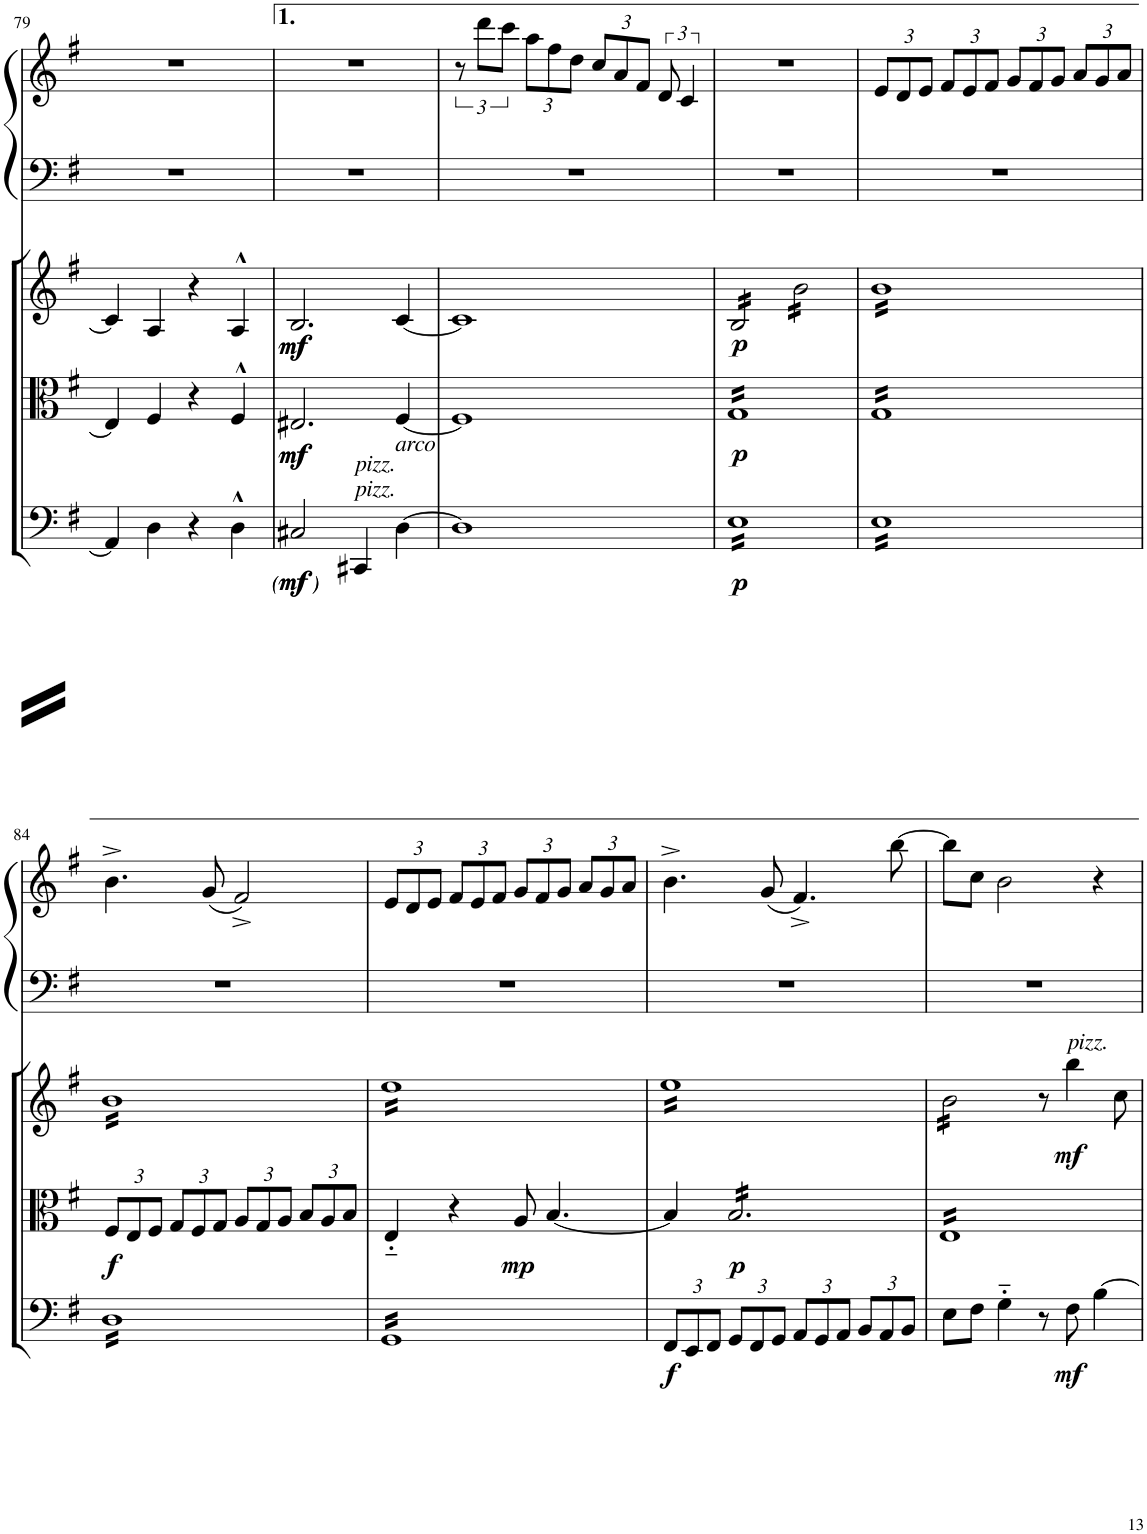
**kern	**dynam	**kern	**dynam	**kern	**dynam	**kern	**kern
*part4	*part4	*part3	*part3	*part2	*part2	*part1	*part1
*staff5	*staff5	*staff4	*staff4	*staff3	*staff3	*staff2	*staff1
*I"Violoncello	*	*I"Viola	*	*I"Housle	*	*I"Harfa	*
*I'Vc	*	*I'Vla	*	*	*	*	*
!!LO:PB:g=z
*clefF4	*	*clefC3	*	*clefG2	*	*clefF4	*clefG2
*k[f#]	*	*k[f#]	*	*k[f#]	*	*k[f#]	*k[f#]
*M4/4	*	*M4/4	*	*M4/4	*	*M4/4	*M4/4
=79	=79	=79	=79	=79	=79	=79	=79
4AA/]	.	4E/]	.	4c/]	.	1r	1r
4D\	.	4F#/	.	4A/	.	.	.
4r	.	4r	.	4r	.	.	.
4D^^\	.	4F#^^/	.	4A^^/	.	.	.
=80	=80	=80	=80	=80	=80	=80	=80
!	!LO:DY:b	!	!	!	!	!	!
!	!LO:DY:n=1:b	!	!	!	!	!	!
!	!LO:DY:n=2:b	!	!	!	!	!	!
!	!LO:DY:n=3:b	!	!	!	!	!	!
!	!LO:DY:n=4:b	!	!	!	!	!	!
!	!LO:DY:n=5:b	!	!LO:DY:b	!	!	!	!
!	!	!	!LO:DY:n=1:b	!	!LO:DY:b	!	!
!	!	!	!	!	!LO:DY:n=1:b	!	!
2C#X/	other-dynamics mf other-dynamics other-dynamics mf other-dynamics	2.E#X/	mf mf	2.B/	mf mf	1r	1r
!LO:TX:a:i:t=pizz.	!	!	!	!	!	!	!
!LO:TX:a:i:t=pizz.	!	!	!	!	!	!	!
4CC#X/	.	.	.	.	.	.	.
!LO:TX:a:i:t=arco	!	!	!	!	!	!	!
[4D\	.	[4F#/	.	[4c/	.	.	.
=81	=81	=81	=81	=81	=81	=81	=81
1D]	.	1F#]	.	1c]	.	1r	12r
.	.	.	.	.	.	.	12ddd\L
.	.	.	.	.	.	.	12ccc\J
*	*	*	*	*	*	*	*Xbrackettup
.	.	.	.	.	.	.	12aa\L
.	.	.	.	.	.	.	12ff#\
.	.	.	.	.	.	.	12dd\J
.	.	.	.	.	.	.	12cc/L
.	.	.	.	.	.	.	12a/
.	.	.	.	.	.	.	12f#/J
*	*	*	*	*	*	*	*brackettup
.	.	.	.	.	.	.	12d/
.	.	.	.	.	.	.	6c/
=82	=82	=82	=82	=82	=82	=82	=82
!	!LO:DY:b	!	!LO:DY:b	!	!LO:DY:b	!	!
*tremolo	*	*	*	*	*	*	*
*	*	*tremolo	*	*	*	*	*
*	*	*	*	*tremolo	*	*	*
16ELL	p	16GLL	p	16B/LL	p	1r	1r
16E	.	16G	.	16B/	.	.	.
16E	.	16G	.	16B/	.	.	.
16E	.	16G	.	16B/	.	.	.
16E	.	16G	.	16B/	.	.	.
16E	.	16G	.	16B/	.	.	.
16E	.	16G	.	16B/	.	.	.
16E	.	16G	.	16B/JJ	.	.	.
16E	.	16G	.	16b\LL	.	.	.
16E	.	16G	.	16b\	.	.	.
16E	.	16G	.	16b\	.	.	.
16E	.	16G	.	16b\	.	.	.
16E	.	16G	.	16b\	.	.	.
16E	.	16G	.	16b\	.	.	.
16E	.	16G	.	16b\	.	.	.
16EJJ	.	16GJJ	.	16b\JJ	.	.	.
=83	=83	=83	=83	=83	=83	=83	=83
*	*	*	*	*	*	*	*Xbrackettup
16ELL	.	16GLL	.	16bLL	.	1r	12e/L
16E	.	16G	.	16b	.	.	.
.	.	.	.	.	.	.	12d/
16E	.	16G	.	16b	.	.	.
.	.	.	.	.	.	.	12e/J
16E	.	16G	.	16b	.	.	.
16E	.	16G	.	16b	.	.	12f#/L
16E	.	16G	.	16b	.	.	.
.	.	.	.	.	.	.	12e/
16E	.	16G	.	16b	.	.	.
.	.	.	.	.	.	.	12f#/J
16E	.	16G	.	16b	.	.	.
16E	.	16G	.	16b	.	.	12g/L
16E	.	16G	.	16b	.	.	.
.	.	.	.	.	.	.	12f#/
16E	.	16G	.	16b	.	.	.
.	.	.	.	.	.	.	12g/J
16E	.	16G	.	16b	.	.	.
16E	.	16G	.	16b	.	.	12a/L
16E	.	16G	.	16b	.	.	.
.	.	.	.	.	.	.	12g/
16E	.	16G	.	16b	.	.	.
.	.	.	.	.	.	.	12a/J
16EJJ	.	16GJJ	.	16bJJ	.	.	.
*	*	*Xtremolo	*	*	*	*	*
!!LO:LB:g=z
=84	=84	=84	=84	=84	=84	=84	=84
*	*	*Xbrackettup	*	*	*	*	*
!	!	!	!LO:DY:b	!	!	!	!
16DLL	.	12F#/L	f	16bLL	.	1r	4.b^\
16D	.	.	.	16b	.	.	.
.	.	12E/	.	.	.	.	.
16D	.	.	.	16b	.	.	.
.	.	12F#/J	.	.	.	.	.
16D	.	.	.	16b	.	.	.
16D	.	12G/L	.	16b	.	.	.
16D	.	.	.	16b	.	.	.
.	.	12F#/	.	.	.	.	.
16D	.	.	.	16b	.	.	(8g/
.	.	12G/J	.	.	.	.	.
16D	.	.	.	16b	.	.	.
16D	.	12A/L	.	16b	.	.	2f#^/)
16D	.	.	.	16b	.	.	.
.	.	12G/	.	.	.	.	.
16D	.	.	.	16b	.	.	.
.	.	12A/J	.	.	.	.	.
16D	.	.	.	16b	.	.	.
16D	.	12B/L	.	16b	.	.	.
16D	.	.	.	16b	.	.	.
.	.	12A/	.	.	.	.	.
16D	.	.	.	16b	.	.	.
.	.	12B/J	.	.	.	.	.
16DJJ	.	.	.	16bJJ	.	.	.
=85	=85	=85	=85	=85	=85	=85	=85
16GGLL	.	4E'~/	.	16bLL	.	1r	12e/L
16GG	.	.	.	16b	.	.	.
.	.	.	.	.	.	.	12d/
16GG	.	.	.	16b	.	.	.
.	.	.	.	.	.	.	12e/J
16GG	.	.	.	16b	.	.	.
16GG	.	4r	.	16b	.	.	12f#/L
16GG	.	.	.	16b	.	.	.
.	.	.	.	.	.	.	12e/
16GG	.	.	.	16b	.	.	.
.	.	.	.	.	.	.	12f#/J
16GG	.	.	.	16b	.	.	.
!	!	!	!LO:DY:b	!	!	!	!
16GG	.	8A/	mp	16b	.	.	12g/L
16GG	.	.	.	16b	.	.	.
.	.	.	.	.	.	.	12f#/
16GG	.	[4.B/	.	16b	.	.	.
.	.	.	.	.	.	.	12g/J
16GG	.	.	.	16b	.	.	.
16GG	.	.	.	16b	.	.	12a/L
16GG	.	.	.	16b	.	.	.
.	.	.	.	.	.	.	12g/
16GG	.	.	.	16b	.	.	.
.	.	.	.	.	.	.	12a/J
16GGJJ	.	.	.	16bJJ	.	.	.
*Xtremolo	*	*	*	*	*	*	*
=86	=86	=86	=86	=86	=86	=86	=86
*Xbrackettup	*	*	*	*	*	*	*
!	!LO:DY:b	!	!	!	!	!	!
12FF#/L	f	4B/]	.	16eeLL	.	1r	4.b^\
.	.	.	.	16ee	.	.	.
12EE/	.	.	.	.	.	.	.
.	.	.	.	16ee	.	.	.
12FF#/J	.	.	.	.	.	.	.
.	.	.	.	16ee	.	.	.
!	!	!	!LO:DY:b	!	!	!	!
*	*	*tremolo	*	*	*	*	*
12GG/L	.	16B/LL	p	16ee	.	.	.
.	.	16B/	.	16ee	.	.	.
12FF#/	.	.	.	.	.	.	.
.	.	16B/	.	16ee	.	.	(8g/
12GG/J	.	.	.	.	.	.	.
.	.	16B/	.	16ee	.	.	.
12AA/L	.	16B/	.	16ee	.	.	4.f#^/)
.	.	16B/	.	16ee	.	.	.
12GG/	.	.	.	.	.	.	.
.	.	16B/	.	16ee	.	.	.
12AA/J	.	.	.	.	.	.	.
.	.	16B/	.	16ee	.	.	.
12BB/L	.	16B/	.	16ee	.	.	.
.	.	16B/	.	16ee	.	.	.
12AA/	.	.	.	.	.	.	.
.	.	16B/	.	16ee	.	.	[8bb\
12BB/J	.	.	.	.	.	.	.
.	.	16B/JJ	.	16eeJJ	.	.	.
=87	=87	=87	=87	=87	=87	=87	=87
8E\L	.	16ELL	.	16b\LL	.	1r	8bb\L]
.	.	16E	.	16b\	.	.	.
8F#\J	.	16E	.	16b\	.	.	8cc\J
.	.	16E	.	16b\	.	.	.
4G'~\	.	16E	.	16b\	.	.	2b\
.	.	16E	.	16b\	.	.	.
.	.	16E	.	16b\	.	.	.
.	.	16E	.	16b\JJ	.	.	.
*	*	*	*	*Xtremolo	*	*	*
8r	.	16E	.	8r	.	.	.
.	.	16E	.	.	.	.	.
!	!	!	!	!LO:TX:a:i:t=pizz.	!	!	!
!	!LO:DY:b	!	!	!	!LO:DY:b	!	!
8F#\	mf	16E	.	4bb\	mf	.	.
.	.	16E	.	.	.	.	.
[4B\	.	16E	.	.	.	.	4r
.	.	16E	.	.	.	.	.
.	.	16E	.	8cc\	.	.	.
.	.	16EJJ	.	.	.	.	.
*	*	*Xtremolo	*	*	*	*	*
=	=	=	=	=	=	=	=
*-	*-	*-	*-	*-	*-	*-	*-
